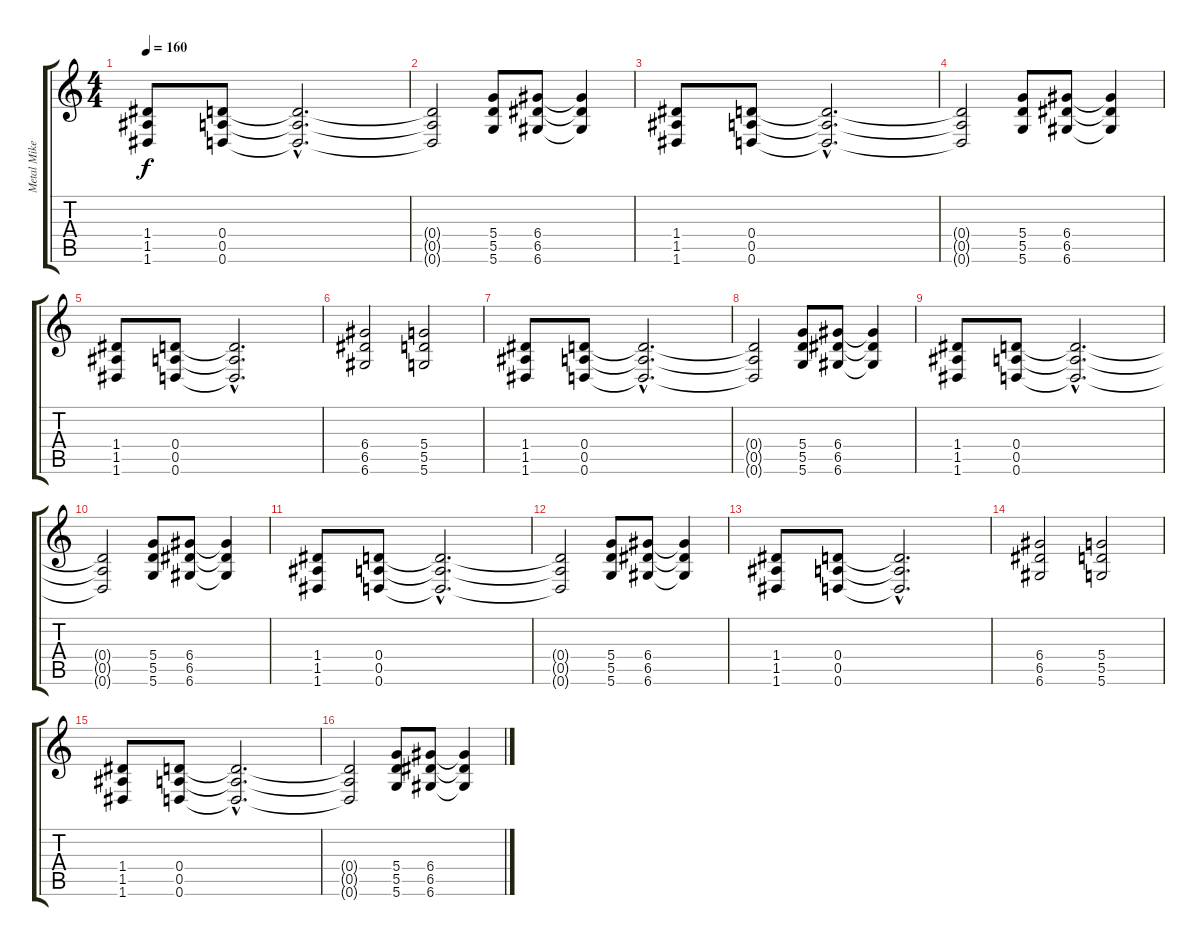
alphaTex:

\track ("Metal Mike Chlasciak" "Metal Mike") {instrument distortionguitar}
\staff {score tabs}
\tuning (E4 B3 G3 D3 A2 D2) {hide}
\ts (4 4)
\tempo 160
\clef g2
\ks c
(1.4 1.5 1.6).8{dy f} (0.4 0.5 0.6).8 (0.4{hac t} 0.5{hac t} 0.6{hac t}).2{d} |
(0.4{t} 0.5{t} 0.6{t}).2 (5.4 5.5 5.6).8 (6.4 6.5 6.6).8 (6.4{t} 6.5{t} 6.6{t}).4 |
(1.4 1.5 1.6).8 (0.4 0.5 0.6).8 (0.4{hac t} 0.5{hac t} 0.6{hac t}).2{d} |
(0.4{t} 0.5{t} 0.6{t}).2 (5.4 5.5 5.6).8 (6.4 6.5 6.6).8 (6.4{t} 6.5{t} 6.6{t}).4 |
(1.4 1.5 1.6).8 (0.4 0.5 0.6).8 (0.4{hac t} 0.5{hac t} 0.6{hac t}).2{d} |
(6.4 6.5 6.6).2 (5.4 5.5 5.6).2 |
(1.4 1.5 1.6).8 (0.4 0.5 0.6).8 (0.4{hac t} 0.5{hac t} 0.6{hac t}).2{d} |
(0.4{t} 0.5{t} 0.6{t}).2 (5.4 5.5 5.6).8 (6.4 6.5 6.6).8 (6.4{t} 6.5{t} 6.6{t}).4 |
(1.4 1.5 1.6).8 (0.4 0.5 0.6).8 (0.4{hac t} 0.5{hac t} 0.6{hac t}).2{d} |
(0.4{t} 0.5{t} 0.6{t}).2 (5.4 5.5 5.6).8 (6.4 6.5 6.6).8 (6.4{t} 6.5{t} 6.6{t}).4 |
(1.4 1.5 1.6).8 (0.4 0.5 0.6).8 (0.4{hac t} 0.5{hac t} 0.6{hac t}).2{d} |
(0.4{t} 0.5{t} 0.6{t}).2 (5.4 5.5 5.6).8 (6.4 6.5 6.6).8 (6.4{t} 6.5{t} 6.6{t}).4 |
(1.4 1.5 1.6).8 (0.4 0.5 0.6).8 (0.4{hac t} 0.5{hac t} 0.6{hac t}).2{d} |
(6.4 6.5 6.6).2 (5.4 5.5 5.6).2 |
(1.4 1.5 1.6).8 (0.4 0.5 0.6).8 (0.4{hac t} 0.5{hac t} 0.6{hac t}).2{d} |
(0.4{t} 0.5{t} 0.6{t}).2 (5.4 5.5 5.6).8 (6.4 6.5 6.6).8 (6.4{t} 6.5{t} 6.6{t}).4
